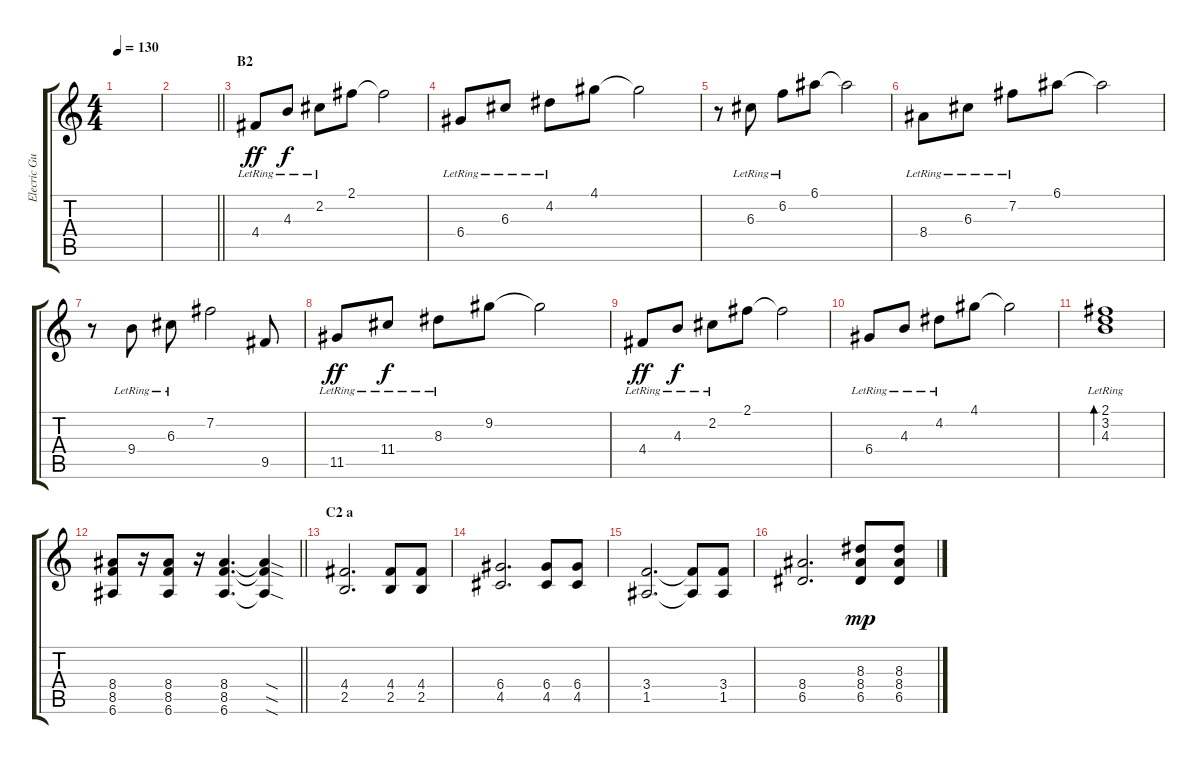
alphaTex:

\track ("Elecric Guitar (L)" "Elecric Gu") {instrument electricguitarclean}
\staff {score tabs}
\tuning (E4 B3 G3 D3 A2 E2) {hide}
\ts (4 4)
\tempo 130
\clef g2
\ks c
|
\barLineRight lightlight
|
\section ("" "B2")
4.4{lr}.8{dy ff} 4.3{lr}.8{dy f} 2.2{lr}.8 2.1.8 2.1{t}.2 |
6.4{lr}.8 6.3{lr}.8 4.2{lr}.8 4.1.8 4.1{t}.2 |
r.8 6.3{lr}.8 6.2{lr}.8 6.1.8 6.1{t}.2 |
8.4{lr}.8 6.3{lr}.8 7.2{lr}.8 6.1.8 6.1{t}.2 |
r.8 9.4{lr}.8 6.3{lr}.8 7.2.2 9.5.8 |
11.5{lr}.8{dy ff} 11.4{lr}.8{dy f} 8.3{lr}.8 9.2.8 9.2{t}.2 |
4.4{lr}.8{dy ff} 4.3{lr}.8{dy f} 2.2{lr}.8 2.1.8 2.1{t}.2 |
6.4{lr}.8 4.3{lr}.8 4.2{lr}.8 4.1.8 4.1{t}.2 |
(2.1{lr} 3.2{lr} 4.3{lr}).1{bd 240} |
\barLineRight lightlight
(8.4 8.5 6.6).8{volume 14 balance 10 instrument distortionguitar} r.16 (8.4 8.5 6.6).8 r.16 (8.4 8.5 6.6).4{d} (8.4{sod t} 8.5{sod t} 6.6{sod t}).4 |
\section ("" "C2 a")
(4.4 2.5).2{d} (4.4 2.5).8 (4.4 2.5).8 |
(6.4 4.5).2{d} (6.4 4.5).8 (6.4 4.5).8 |
(3.4 1.5).2{d} (3.4{t} 1.5{t}).8 (3.4 1.5).8 |
(8.4 6.5).2{d} (8.3 8.4 6.5).8{dy mp} (8.3 8.4 6.5).8
